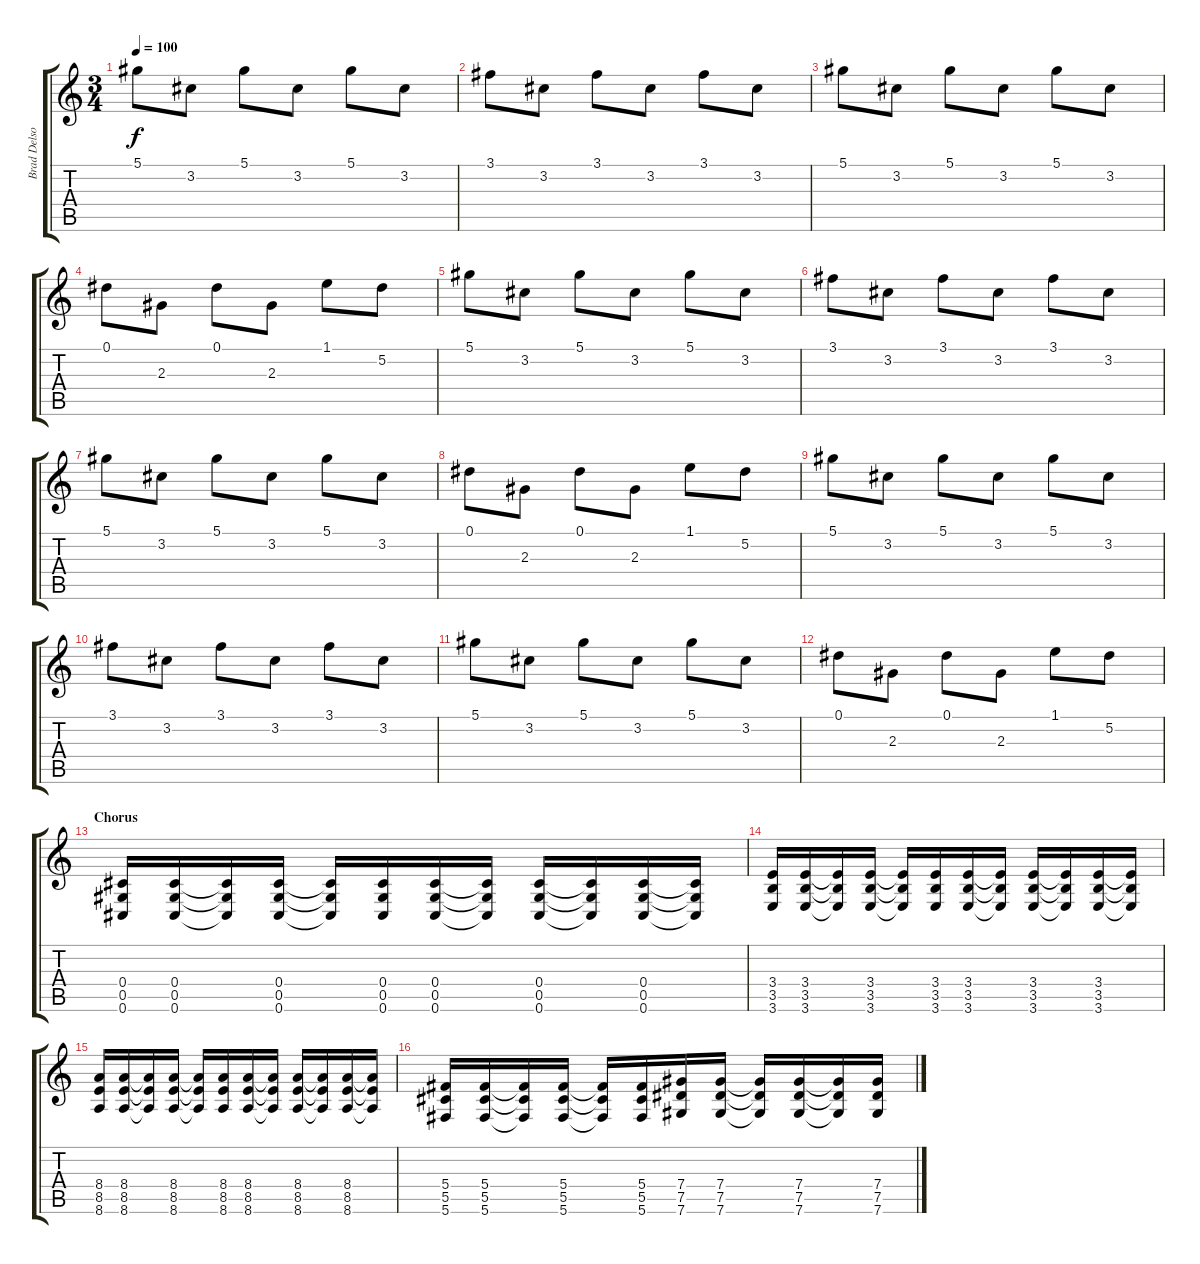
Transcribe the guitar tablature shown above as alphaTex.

\track ("Brad Delson" "Brad Delso") {instrument distortionguitar}
\staff {score tabs}
\tuning (Eb4 Bb3 Gb3 Db3 Ab2 Db2) {hide}
\ts (3 4)
\tempo 100
\clef g2
\ks c
5.1.8{dy f} 3.2.8 5.1.8 3.2.8 5.1.8 3.2.8 |
3.1.8 3.2.8 3.1.8 3.2.8 3.1.8 3.2.8 |
5.1.8 3.2.8 5.1.8 3.2.8 5.1.8 3.2.8 |
0.1.8 2.3.8 0.1.8 2.3.8 1.1.8 5.2.8 |
5.1.8 3.2.8 5.1.8 3.2.8 5.1.8 3.2.8 |
3.1.8 3.2.8 3.1.8 3.2.8 3.1.8 3.2.8 |
5.1.8 3.2.8 5.1.8 3.2.8 5.1.8 3.2.8 |
0.1.8 2.3.8 0.1.8 2.3.8 1.1.8 5.2.8 |
5.1.8 3.2.8 5.1.8 3.2.8 5.1.8 3.2.8 |
3.1.8 3.2.8 3.1.8 3.2.8 3.1.8 3.2.8 |
5.1.8 3.2.8 5.1.8 3.2.8 5.1.8 3.2.8 |
0.1.8 2.3.8 0.1.8 2.3.8 1.1.8 5.2.8 |
\section ("" "Chorus")
(0.4 0.5 0.6).16{volume 16 balance 0} (0.4 0.5 0.6).16 (0.4{t} 0.5{t} 0.6{t}).16 (0.4 0.5 0.6).16 (0.4{t} 0.5{t} 0.6{t}).16 (0.4 0.5 0.6).16 (0.4 0.5 0.6).16 (0.4{t} 0.5{t} 0.6{t}).16 (0.4 0.5 0.6).16 (0.4{t} 0.5{t} 0.6{t}).16 (0.4 0.5 0.6).16 (0.4{t} 0.5{t} 0.6{t}).16 |
(3.4 3.5 3.6).16 (3.4 3.5 3.6).16 (3.4{t} 3.5{t} 3.6{t}).16 (3.4 3.5 3.6).16 (3.4{t} 3.5{t} 3.6{t}).16 (3.4 3.5 3.6).16 (3.4 3.5 3.6).16 (3.4{t} 3.5{t} 3.6{t}).16 (3.4 3.5 3.6).16 (3.4{t} 3.5{t} 3.6{t}).16 (3.4 3.5 3.6).16 (3.4{t} 3.5{t} 3.6{t}).16 |
(8.4 8.5 8.6).16 (8.4 8.5 8.6).16 (8.4{t} 8.5{t} 8.6{t}).16 (8.4 8.5 8.6).16 (8.4{t} 8.5{t} 8.6{t}).16 (8.4 8.5 8.6).16 (8.4 8.5 8.6).16 (8.4{t} 8.5{t} 8.6{t}).16 (8.4 8.5 8.6).16 (8.4{t} 8.5{t} 8.6{t}).16 (8.4 8.5 8.6).16 (8.4{t} 8.5{t} 8.6{t}).16 |
(5.4 5.5 5.6).16 (5.4 5.5 5.6).16 (5.4{t} 5.5{t} 5.6{t}).16 (5.4 5.5 5.6).16 (5.4{t} 5.5{t} 5.6{t}).16 (5.4 5.5 5.6).16 (7.4 7.5 7.6).16 (7.4 7.5 7.6).16 (7.4{t} 7.5{t} 7.6{t}).16 (7.4 7.5 7.6).16 (7.4{t} 7.5{t} 7.6{t}).16 (7.4 7.5 7.6).16
